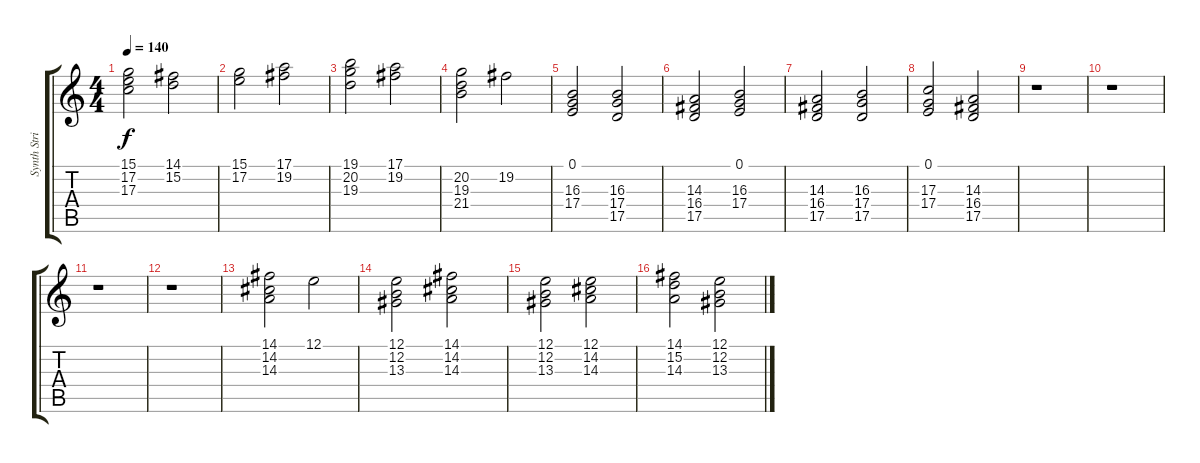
\track ("Synth Strings" "Synth Stri") {instrument synthstrings1}
\staff {score tabs}
\tuning (E4 B3 G3 D3 A2 E2) {hide}
\ts (4 4)
\tempo 140
\clef g2
\ks c
(15.1 17.2 17.3).2{dy f} (14.1 15.2).2 |
(15.1 17.2).2 (17.1 19.2).2 |
(19.1 20.2 19.3).2 (17.1 19.2).2 |
(20.2 19.3 21.4).2 19.2.2 |
(0.1 16.3 17.4).2 (16.3 17.4 17.5).2 |
(14.3 16.4 17.5).2 (0.1 16.3 17.4).2 |
(14.3 16.4 17.5).2 (16.3 17.4 17.5).2 |
(0.1 17.3 17.4).2 (14.3 16.4 17.5).2 |
r.1 |
r.1 |
r.1 |
r.1 |
(14.1 14.2 14.3).2 12.1.2 |
(12.1 12.2 13.3).2 (14.1 14.2 14.3).2 |
(12.1 12.2 13.3).2 (12.1 14.2 14.3).2 |
(14.1 15.2 14.3).2 (12.1 12.2 13.3).2
